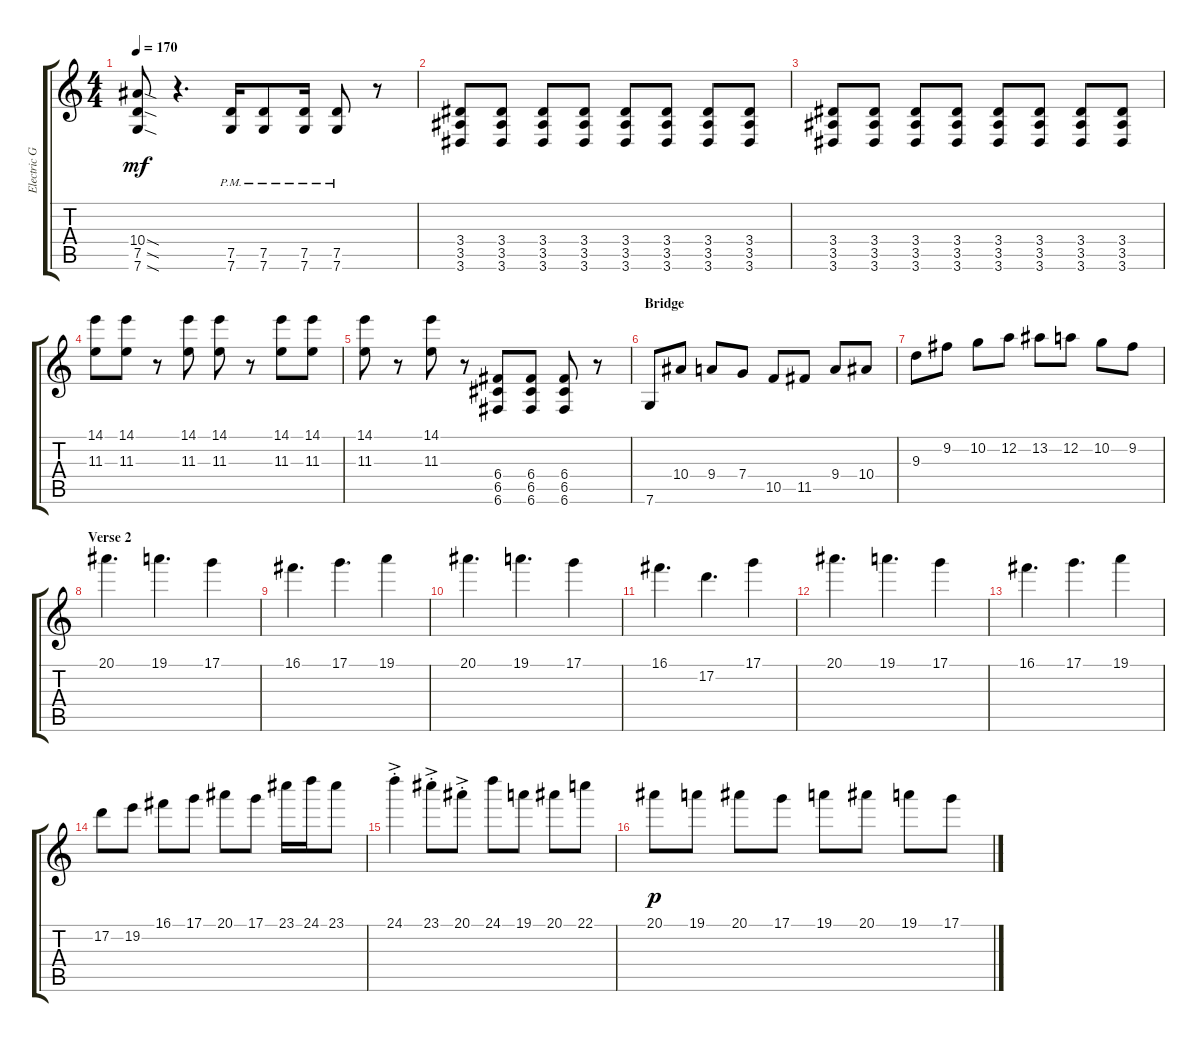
\track ("Electric Guitar" "Electric G") {instrument distortionguitar}
\staff {score tabs}
\tuning (D4 A3 F3 C3 G2 C2) {hide}
\ts (4 4)
\tempo 170
\clef g2
\ks c
(10.4{sod t} 7.5{sod t} 7.6{sod t}).8{dy mf} r.4{d} (7.5{pm} 7.6{pm}).16 (7.5{pm} 7.6{pm}).8 (7.5{pm} 7.6{pm}).16 (7.5{pm} 7.6{pm}).8 r.8 |
(3.4 3.5 3.6).8 (3.4 3.5 3.6).8 (3.4 3.5 3.6).8 (3.4 3.5 3.6).8 (3.4 3.5 3.6).8 (3.4 3.5 3.6).8 (3.4 3.5 3.6).8 (3.4 3.5 3.6).8 |
(3.4 3.5 3.6).8 (3.4 3.5 3.6).8 (3.4 3.5 3.6).8 (3.4 3.5 3.6).8 (3.4 3.5 3.6).8 (3.4 3.5 3.6).8 (3.4 3.5 3.6).8 (3.4 3.5 3.6).8 |
(14.1 11.3).8 (14.1 11.3).8 r.8 (14.1 11.3).8 (14.1 11.3).8 r.8 (14.1 11.3).8 (14.1 11.3).8 |
(14.1 11.3).8 r.8 (14.1 11.3).8 r.8 (6.4 6.5 6.6).8 (6.4 6.5 6.6).8 (6.4 6.5 6.6).8 r.8 |
\section ("" "Bridge")
7.6.8 10.4.8 9.4.8 7.4.8 10.5.8 11.5.8 9.4.8 10.4.8 |
9.3.8 9.2.8 10.2.8 12.2.8 13.2.8 12.2.8 10.2.8 9.2.8 |
\section ("" "Verse 2")
20.1.4{d} 19.1.4{d} 17.1.4 |
16.1.4{d} 17.1.4{d} 19.1.4 |
20.1.4{d} 19.1.4{d} 17.1.4 |
16.1.4{d} 17.2.4{d} 17.1.4 |
20.1.4{d} 19.1.4{d} 17.1.4 |
16.1.4{d} 17.1.4{d} 19.1.4 |
17.2.8 19.2.8 16.1.8 17.1.8 20.1.8 17.1.8 23.1.16 24.1.16 23.1.8 |
24.1{ac st}.4 23.1{ac st}.8 20.1{ac st}.8 24.1.8 19.1.8 20.1.8 22.1.8 |
20.1.8{dy p} 19.1.8 20.1.8 17.1.8 19.1.8 20.1.8 19.1.8 17.1.8
